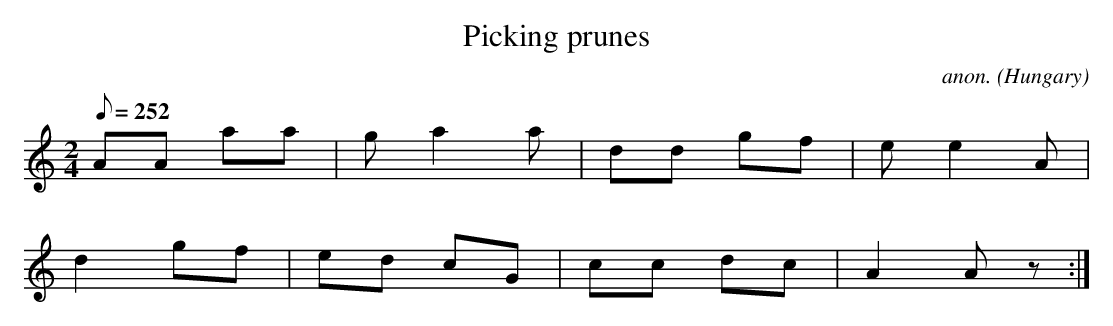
X:1
T:Picking prunes
C:anon.
O:Hungary
M:2/4
L:1/8
Q:252
K:Am
AA aa|ga2a|dd gf|ee2A|
d2gf|ed cG|cc dc|A2A z :|
